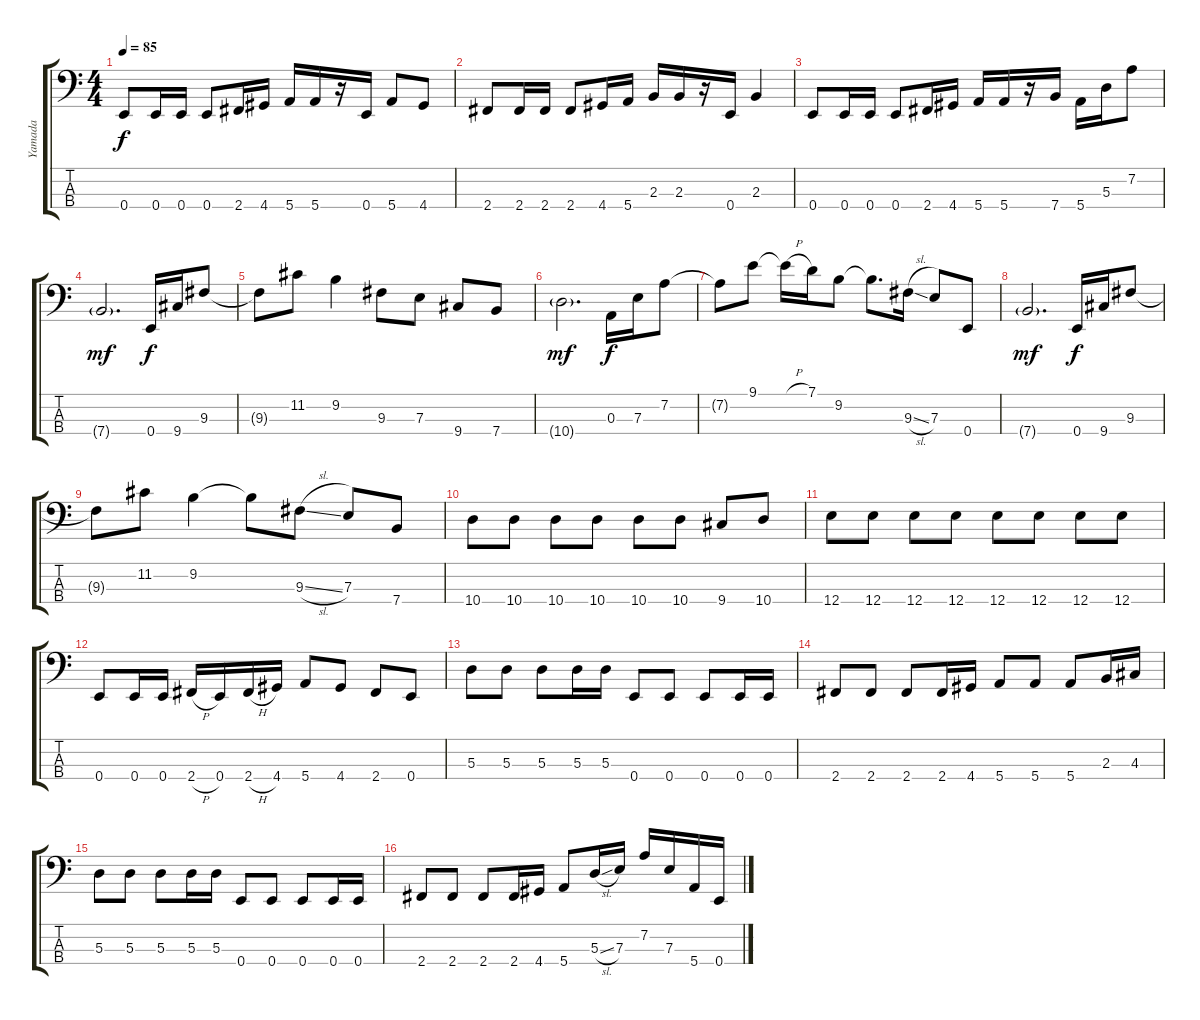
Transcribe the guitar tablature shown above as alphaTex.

\track ("Yamada" "Yamada") {instrument electricbasspick}
\staff {score tabs}
\tuning (G2 D2 A1 E1) {hide}
\ts (4 4)
\tempo 85
\clef f4
\ks c
0.4.8{dy f} 0.4.16 0.4.16 0.4.8 2.4.16 4.4.16 5.4.16 5.4.16 r.16 0.4.16 5.4.8 4.4.8 |
2.4.8 2.4.16 2.4.16 2.4.8 4.4.16 5.4.16 2.3.16 2.3.16 r.16 0.4.16 2.3.4 |
0.4.8 0.4.16 0.4.16 0.4.8 2.4.16 4.4.16 5.4.16 5.4.16 r.16 7.4.16 5.4.16 5.3.16 7.2.8 |
7.4{g}.2{d dy mf} 0.4.16{dy f} 9.4.16 9.3.8 |
9.3{t}.8 11.2.8 9.2.4 9.3.8 7.3.8 9.4.8 7.4.8 |
10.4{g}.2{d dy mf} 0.3.16{dy f} 7.3.16 7.2.8 |
7.2{t}.8 9.1.8 9.1{h t}.16 7.1.16 9.2.8 9.2{t}.8{d} 9.3{sl}.16 7.3.8 0.4.8 |
7.4{g}.2{d dy mf} 0.4.16{dy f} 9.4.16 9.3.8 |
9.3{t}.8 11.2.8 9.2.4 9.2{t}.8 9.3{sl}.8 7.3.8 7.4.8 |
10.4.8 10.4.8 10.4.8 10.4.8 10.4.8 10.4.8 9.4.8 10.4.8 |
12.4.8 12.4.8 12.4.8 12.4.8 12.4.8 12.4.8 12.4.8 12.4.8 |
0.4.8 0.4.16 0.4.16 2.4{h}.16 0.4.16 2.4{h}.16 4.4.16 5.4.8 4.4.8 2.4.8 0.4.8 |
5.3.8 5.3.8 5.3.8 5.3.16 5.3.16 0.4.8 0.4.8 0.4.8 0.4.16 0.4.16 |
2.4.8 2.4.8 2.4.8 2.4.16 4.4.16 5.4.8 5.4.8 5.4.8 2.3.16 4.3.16 |
5.3.8 5.3.8 5.3.8 5.3.16 5.3.16 0.4.8 0.4.8 0.4.8 0.4.16 0.4.16 |
2.4.8 2.4.8 2.4.8 2.4.16 4.4.16 5.4.8 5.3{sl}.16 7.3.16 7.2.16 7.3.16 5.4.16 0.4.16
